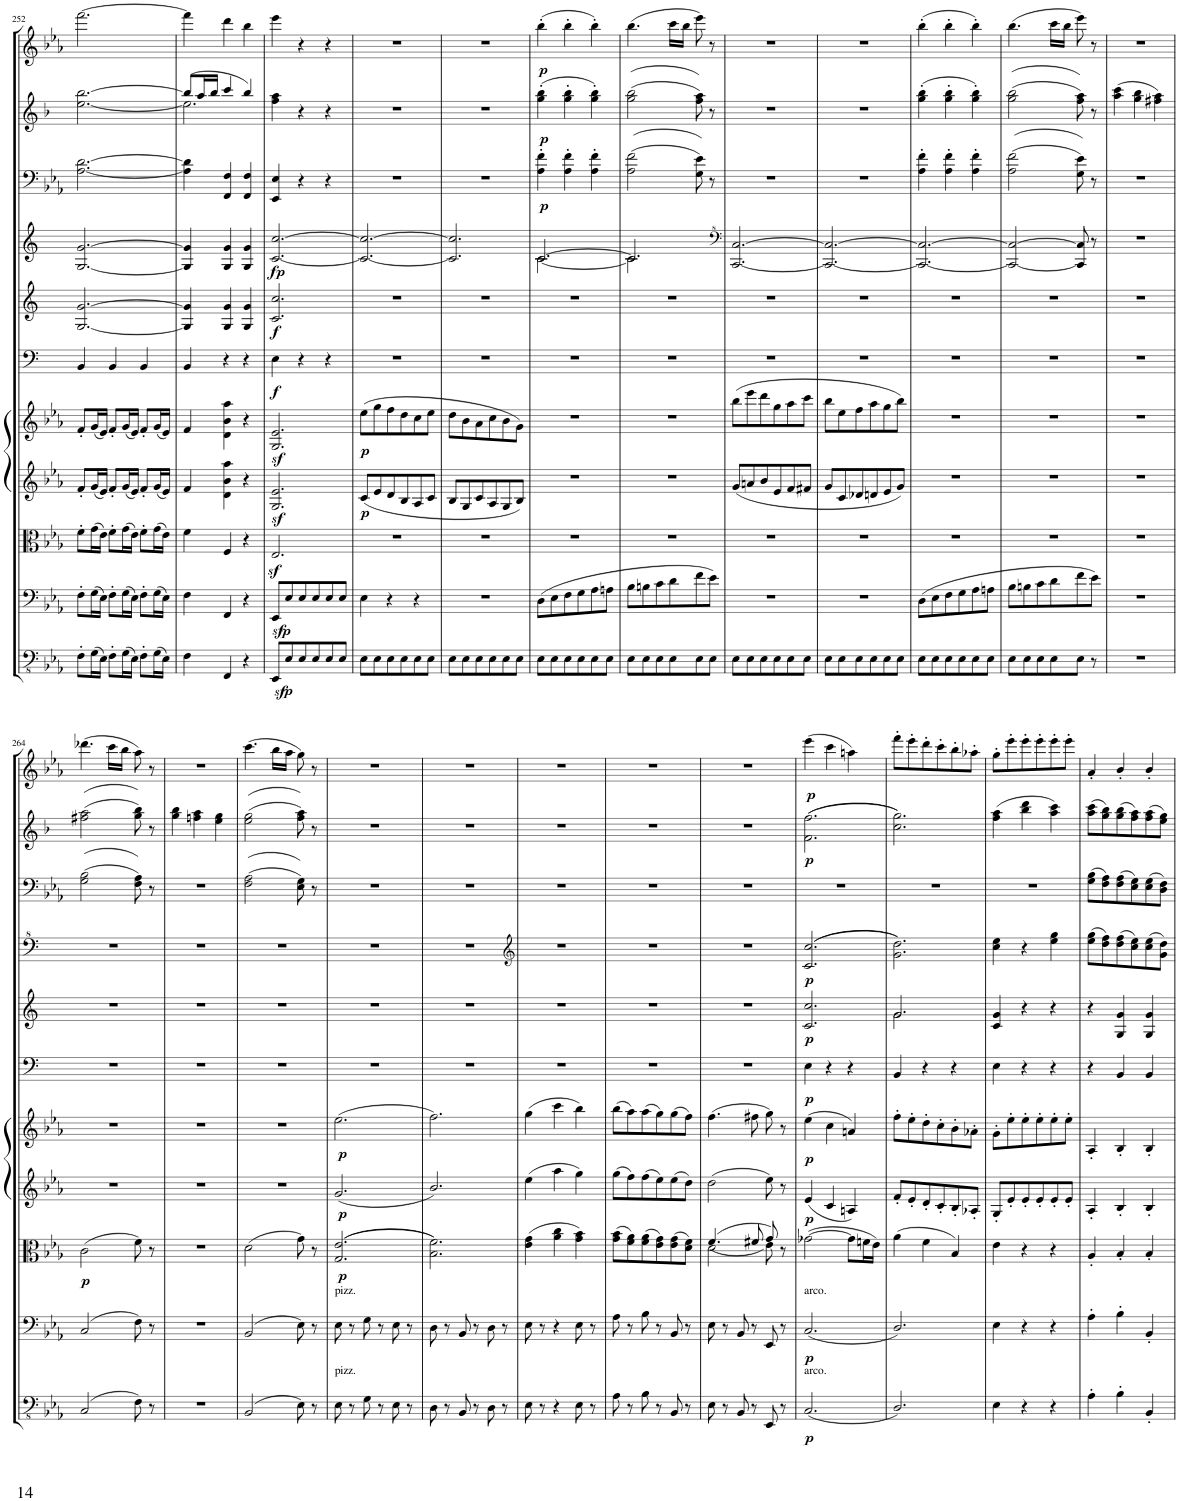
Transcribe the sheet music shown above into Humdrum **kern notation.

**kern	**dynam	**kern	**dynam	**kern	**dynam	**kern	**dynam	**kern	**dynam	**kern	**dynam	**kern	**dynam	**kern	**dynam	**kern	**dynam	**kern	**dynam	**kern	**text	**dynam
*part11	*part11	*part10	*part10	*part9	*part9	*part8	*part8	*part7	*part7	*part6	*part6	*part5	*part5	*part4	*part4	*part3	*part3	*part2	*part2	*part1	*part1	*part1
*staff11	*staff11	*staff10	*staff10	*staff9	*staff9	*staff8	*staff8	*staff7	*staff7	*staff6	*staff6	*staff5	*staff5	*staff4	*staff4	*staff3	*staff3	*staff2	*staff2	*staff1	*staff1	*staff1
*I"Basso.	*	*I"Violoncello.	*	*I"Viola.	*	*I"Violino II.	*	*I"Violino I.	*	*I"Timpani in Es. B.	*	*I"Trombe in Es.	*	*I"Corni in Es.	*	*I"Fagotti.	*	*I"Clarinetti in B.	*	*I"Flauto.	*	*
*	*	*	*	*	*	*	*	*	*	*I'Timp	*	*	*	*	*	*	*	*I'Cl	*	*I'Fl	*	*
!!LO:PB:g=z
*clefFv4	*	*clefF4	*	*clefC3	*	*clefG2	*	*clefG2	*	*clefF4	*	*clefG2	*	*clefG2	*	*clefF4	*	*clefG2	*	*clefG2	*	*
*	*	*	*	*	*	*	*	*	*	*	*	*Trd-2c-3	*	*Trd5c9	*	*	*	*Trd1c2	*	*	*	*
*k[b-e-a-]	*	*k[b-e-a-]	*	*k[b-e-a-]	*	*k[b-e-a-]	*	*k[b-e-a-]	*	*k[b-e-a-]	*	*k[]	*	*k[]	*	*k[b-e-a-]	*	*k[b-]	*	*k[b-e-a-]	*	*
*M3/4	*	*M3/4	*	*M3/4	*	*M3/4	*	*M3/4	*	*M3/4	*	*M3/4	*	*M3/4	*	*M3/4	*	*M3/4	*	*M3/4	*	*
=252	=252	=252	=252	=252	=252	=252	=252	=252	=252	=252	=252	=252	=252	=252	=252	=252	=252	=252	=252	=252	=252	=252
8FF'\L	.	8F'\L	.	8f'\L	.	8f'/L	.	8f'/L	.	4BB-/	.	[2.G/ [2.g/	.	[2.G/ [2.g/	.	[2.A-\ [2.d\	.	[2.ee\ [2.bb-\	.	[2.fff\	.	.
(16GG\L	.	(16G\L	.	(16g\L	.	(16g/L	.	(16g/L	.	.	.	.	.	.	.	.	.	.	.	.	.	.
16EE-\JJ)	.	16E-\JJ)	.	16e-\JJ)	.	16e-/JJ)	.	16e-/JJ)	.	.	.	.	.	.	.	.	.	.	.	.	.	.
8FF'\L	.	8F'\L	.	8f'\L	.	8f'/L	.	8f'/L	.	4BB-/	.	.	.	.	.	.	.	.	.	.	.	.
(16GG\L	.	(16G\L	.	(16g\L	.	(16g/L	.	(16g/L	.	.	.	.	.	.	.	.	.	.	.	.	.	.
16EE-\JJ)	.	16E-\JJ)	.	16e-\JJ)	.	16e-/JJ)	.	16e-/JJ)	.	.	.	.	.	.	.	.	.	.	.	.	.	.
8FF'\L	.	8F'\L	.	8f'\L	.	8f'/L	.	8f'/L	.	4BB-/	.	.	.	.	.	.	.	.	.	.	.	.
(16GG\L	.	(16G\L	.	(16g\L	.	(16g/L	.	(16g/L	.	.	.	.	.	.	.	.	.	.	.	.	.	.
16EE-\JJ)	.	16E-\JJ)	.	16e-\JJ)	.	16e-/JJ)	.	16e-/JJ)	.	.	.	.	.	.	.	.	.	.	.	.	.	.
=253	=253	=253	=253	=253	=253	=253	=253	=253	=253	=253	=253	=253	=253	=253	=253	=253	=253	=253	=253	=253	=253	=253
*	*	*	*	*	*	*	*	*	*	*	*	*	*	*	*	*	*	*^	*	*	*	*
4FF\	.	4F\	.	4f\	.	4f/	.	4f/	.	4BB-/	.	4G/] 4g/]	.	4G/] 4g/]	.	4A-\] 4d\]	.	(8bb-/L]	2.ee\]	.	4fff\]	.	.
.	.	.	.	.	.	.	.	.	.	.	.	.	.	.	.	.	.	16aa/L	.	.	.	.	.
.	.	.	.	.	.	.	.	.	.	.	.	.	.	.	.	.	.	16bb-/JJ	.	.	.	.	.
4FFF/	.	4FF/	.	4F/	.	4d\ 4b-\ 4aa-\	.	4d\ 4b-\ 4aa-\	.	4r	.	4G/ 4g/	.	4G/ 4g/	.	4FF/ 4F/	.	4ccc/	.	.	4ddd\	.	.
!	!	!	!	!	!	!	!	!	!	!	!	!	!	!	!	!	!	!	!	!	!	!LO:LY:b	!
4r	.	4r	.	4r	.	4r	.	4r	.	4r	.	4G/ 4g/	.	4G/ 4g/	.	4FF/ 4F/	.	4bb-/)	.	.	4bb-\	.	.
*	*	*	*	*	*	*	*	*	*	*	*	*	*	*	*	*	*	*v	*v	*	*	*	*
=254	=254	=254	=254	=254	=254	=254	=254	=254	=254	=254	=254	=254	=254	=254	=254	=254	=254	=254	=254	=254	=254	=254
!	!	!	!	!	!	!	!	!	!	!	!LO:DY:b	!	!LO:DY:b	!	!LO:DY:b	!	!	!	!	!	!	!
8EEE-z</L	.	8EE-z</L	.	2.E-z</	.	2.G/z< 2.e-/z<	.	2.G/z< 2.e-/z<	.	4E-\	f	2.c/ 2.cc/	f	[2.c/ [2.cc/	fp	4EE-/ 4E-/	.	4ff\ 4aa\	.	4eee-\	.	.
!	!LO:DY:b	!	!LO:DY:b	!	!	!	!	!	!	!	!	!	!	!	!	!	!	!	!	!	!	!
8EE-/	p	8E-/	p	.	.	.	.	.	.	.	.	.	.	.	.	.	.	.	.	.	.	.
8EE-/	.	8E-/	.	.	.	.	.	.	.	4r	.	.	.	.	.	4r	.	4r	.	4r	.	.
8EE-/	.	8E-/	.	.	.	.	.	.	.	.	.	.	.	.	.	.	.	.	.	.	.	.
8EE-/	.	8E-/	.	.	.	.	.	.	.	4r	.	.	.	.	.	4r	.	4r	.	4r	.	.
8EE-/J	.	8E-/J	.	.	.	.	.	.	.	.	.	.	.	.	.	.	.	.	.	.	.	.
=255	=255	=255	=255	=255	=255	=255	=255	=255	=255	=255	=255	=255	=255	=255	=255	=255	=255	=255	=255	=255	=255	=255
!	!	!	!	!	!	!	!LO:DY:b	!	!LO:DY:b	!	!	!	!	!	!	!	!	!	!	!	!	!
8EE-\L	.	4E-\	.	2.r	.	(8c/L	p	(8ee-\L	p	2.r	.	2.r	.	2.c/_ 2.cc/_	.	2.r	.	2.r	.	2.r	.	.
8EE-\	.	.	.	.	.	8e-/	.	8gg\	.	.	.	.	.	.	.	.	.	.	.	.	.	.
8EE-\	.	4r	.	.	.	8d/	.	8ff\	.	.	.	.	.	.	.	.	.	.	.	.	.	.
8EE-\	.	.	.	.	.	8B-/	.	8dd\	.	.	.	.	.	.	.	.	.	.	.	.	.	.
8EE-\	.	4r	.	.	.	8A-/	.	8cc\	.	.	.	.	.	.	.	.	.	.	.	.	.	.
8EE-\J	.	.	.	.	.	8c/J	.	8ee-\J	.	.	.	.	.	.	.	.	.	.	.	.	.	.
=256	=256	=256	=256	=256	=256	=256	=256	=256	=256	=256	=256	=256	=256	=256	=256	=256	=256	=256	=256	=256	=256	=256
8EE-\L	.	2.r	.	2.r	.	8B-/L	.	8dd\L	.	2.r	.	2.r	.	2.c/] 2.cc/]	.	2.r	.	2.r	.	2.r	.	.
8EE-\	.	.	.	.	.	8G/	.	8b-\	.	.	.	.	.	.	.	.	.	.	.	.	.	.
8EE-\	.	.	.	.	.	8c/	.	8a-\	.	.	.	.	.	.	.	.	.	.	.	.	.	.
8EE-\	.	.	.	.	.	8A-/	.	8cc\	.	.	.	.	.	.	.	.	.	.	.	.	.	.
8EE-\	.	.	.	.	.	8G/	.	8b-\	.	.	.	.	.	.	.	.	.	.	.	.	.	.
8EE-\J	.	.	.	.	.	8B-/J)	.	8g\J)	.	.	.	.	.	.	.	.	.	.	.	.	.	.
=257	=257	=257	=257	=257	=257	=257	=257	=257	=257	=257	=257	=257	=257	=257	=257	=257	=257	=257	=257	=257	=257	=257
*	*	*	*	*	*	*	*	*	*	*	*	*	*	*^	*	*	*	*	*	*	*	*
!	!	!	!	!	!	!	!	!	!	!	!	!	!	!	!	!	!	!LO:DY:b	!	!LO:DY:b	!	!	!LO:DY:b
8EE-\L	.	(8D\L	.	2.r	.	2.r	.	2.r	.	2.r	.	2.r	.	[2.c/	[2.c\	.	4A-\' 4f\'	p	(4gg\' 4bb-\'	p	(4bb-'\	.	p
8EE-\	.	8E-\	.	.	.	.	.	.	.	.	.	.	.	.	.	.	.	.	.	.	.	.	.
8EE-\	.	8F\	.	.	.	.	.	.	.	.	.	.	.	.	.	.	4A-\' 4f\'	.	4gg\' 4bb-\'	.	4bb-'\	.	.
8EE-\	.	8G\	.	.	.	.	.	.	.	.	.	.	.	.	.	.	.	.	.	.	.	.	.
8EE-\	.	8A-\	.	.	.	.	.	.	.	.	.	.	.	.	.	.	4A-\' 4f\'	.	4gg\' 4bb-\')	.	4bb-'\)	.	.
8EE-\J	.	8An\J	.	.	.	.	.	.	.	.	.	.	.	.	.	.	.	.	.	.	.	.	.
=258	=258	=258	=258	=258	=258	=258	=258	=258	=258	=258	=258	=258	=258	=258	=258	=258	=258	=258	=258	=258	=258	=258	=258
8EE-\L	.	8B-\L	.	2.r	.	2.r	.	2.r	.	2.r	.	2.r	.	2.c/]	2.c\]	.	((2A-\ 2f\	.	((2gg\ 2bb-\	.	(4.bb-\	.	.
8EE-\	.	8Bn\	.	.	.	.	.	.	.	.	.	.	.	.	.	.	.	.	.	.	.	.	.
8EE-\	.	8c\	.	.	.	.	.	.	.	.	.	.	.	.	.	.	.	.	.	.	.	.	.
8EE-\	.	8d\	.	.	.	.	.	.	.	.	.	.	.	.	.	.	.	.	.	.	16ccc\LL	.	.
.	.	.	.	.	.	.	.	.	.	.	.	.	.	.	.	.	.	.	.	.	16bb-\JJ	.	.
8EE-\	.	8f\	.	.	.	.	.	.	.	.	.	.	.	.	.	.	8G\ 8e-\))	.	8ff\ 8aa\))	.	8eee-\)	.	.
8EE-\J	.	8e-\J)	.	.	.	.	.	.	.	.	.	.	.	.	.	.	8r	.	8r	.	8r	.	.
*	*	*	*	*	*	*	*	*	*	*	*	*	*	*v	*v	*	*	*	*	*	*	*	*
=259	=259	=259	=259	=259	=259	=259	=259	=259	=259	=259	=259	=259	=259	=259	=259	=259	=259	=259	=259	=259	=259	=259
*	*	*	*	*	*	*	*	*	*	*	*	*	*	*clefF^4	*	*	*	*	*	*	*	*
8EE-\L	.	2.r	.	2.r	.	(8g/L	.	(8bb-\L	.	2.r	.	2.r	.	[2.C/ [2.c/	.	2.r	.	2.r	.	2.r	.	.
8EE-\	.	.	.	.	.	8an/	.	8eee-\	.	.	.	.	.	.	.	.	.	.	.	.	.	.
8EE-\	.	.	.	.	.	8b-/	.	8ddd\	.	.	.	.	.	.	.	.	.	.	.	.	.	.
8EE-\	.	.	.	.	.	8e-/	.	8gg\	.	.	.	.	.	.	.	.	.	.	.	.	.	.
8EE-\	.	.	.	.	.	8f/	.	8aa-\	.	.	.	.	.	.	.	.	.	.	.	.	.	.
8EE-\J	.	.	.	.	.	8f#X/J	.	8ccc\J	.	.	.	.	.	.	.	.	.	.	.	.	.	.
=260	=260	=260	=260	=260	=260	=260	=260	=260	=260	=260	=260	=260	=260	=260	=260	=260	=260	=260	=260	=260	=260	=260
8EE-\L	.	2.r	.	2.r	.	8g/L	.	8bb-\L	.	2.r	.	2.r	.	2.C/_ 2.c/_	.	2.r	.	2.r	.	2.r	.	.
8EE-\	.	.	.	.	.	8c/	.	8ee-\	.	.	.	.	.	.	.	.	.	.	.	.	.	.
8EE-\	.	.	.	.	.	8d-X/	.	8ff\	.	.	.	.	.	.	.	.	.	.	.	.	.	.
8EE-\	.	.	.	.	.	8dn/	.	8aa-\	.	.	.	.	.	.	.	.	.	.	.	.	.	.
8EE-\	.	.	.	.	.	8e-/	.	8gg\	.	.	.	.	.	.	.	.	.	.	.	.	.	.
8EE-\J	.	.	.	.	.	8g/J)	.	8bb-\J)	.	.	.	.	.	.	.	.	.	.	.	.	.	.
=261	=261	=261	=261	=261	=261	=261	=261	=261	=261	=261	=261	=261	=261	=261	=261	=261	=261	=261	=261	=261	=261	=261
8EE-\L	.	(8D\L	.	2.r	.	2.r	.	2.r	.	2.r	.	2.r	.	2.C/_ 2.c/_	.	4A-\' 4f\'	.	(4gg\' 4bb-\'	.	(4bb-'\	.	.
8EE-\	.	8E-\	.	.	.	.	.	.	.	.	.	.	.	.	.	.	.	.	.	.	.	.
8EE-\	.	8F\	.	.	.	.	.	.	.	.	.	.	.	.	.	4A-\' 4f\'	.	4gg\' 4bb-\'	.	4bb-'\	.	.
8EE-\	.	8G\	.	.	.	.	.	.	.	.	.	.	.	.	.	.	.	.	.	.	.	.
8EE-\	.	8A-\	.	.	.	.	.	.	.	.	.	.	.	.	.	4A-\' 4f\'	.	4gg\' 4bb-\')	.	4bb-'\)	.	.
8EE-\J	.	8An\J	.	.	.	.	.	.	.	.	.	.	.	.	.	.	.	.	.	.	.	.
=262	=262	=262	=262	=262	=262	=262	=262	=262	=262	=262	=262	=262	=262	=262	=262	=262	=262	=262	=262	=262	=262	=262
8EE-\L	.	8B-\L	.	2.r	.	2.r	.	2.r	.	2.r	.	2.r	.	2C/_ 2c/_	.	((2A-\ 2f\	.	((2gg\ 2bb-\	.	(4.bb-\	.	.
8EE-\	.	8Bn\	.	.	.	.	.	.	.	.	.	.	.	.	.	.	.	.	.	.	.	.
8EE-\	.	8c\	.	.	.	.	.	.	.	.	.	.	.	.	.	.	.	.	.	.	.	.
8EE-\	.	8d\	.	.	.	.	.	.	.	.	.	.	.	.	.	.	.	.	.	16ccc\LL	.	.
.	.	.	.	.	.	.	.	.	.	.	.	.	.	.	.	.	.	.	.	16bb-\JJ	.	.
8EE-\J	.	8f\	.	.	.	.	.	.	.	.	.	.	.	8C/] 8c/]	.	8G\ 8e-\))	.	8ff\ 8aa\))	.	8eee-\)	.	.
8r	.	8e-\J)	.	.	.	.	.	.	.	.	.	.	.	8r	.	8r	.	8r	.	8r	.	.
=263	=263	=263	=263	=263	=263	=263	=263	=263	=263	=263	=263	=263	=263	=263	=263	=263	=263	=263	=263	=263	=263	=263
2.r	.	2.r	.	2.r	.	2.r	.	2.r	.	2.r	.	2.r	.	2.r	.	2.r	.	(4aa\ 4ccc\	.	2.r	.	.
.	.	.	.	.	.	.	.	.	.	.	.	.	.	.	.	.	.	4gg\ 4bb-\	.	.	.	.
.	.	.	.	.	.	.	.	.	.	.	.	.	.	.	.	.	.	4ff#X\ 4aa\)	.	.	.	.
!!LO:LB:g=z
=264	=264	=264	=264	=264	=264	=264	=264	=264	=264	=264	=264	=264	=264	=264	=264	=264	=264	=264	=264	=264	=264	=264
!	!	!	!	!	!LO:DY:b	!	!	!	!	!	!	!	!	!	!	!	!	!	!	!	!	!
(2CC/	.	(2C/	.	(2c\	p	2.r	.	2.r	.	2.r	.	2.r	.	2.r	.	((2G\ 2B-\	.	((2ff#X\ 2aa\	.	(4.ddd-X\	.	.
.	.	.	.	.	.	.	.	.	.	.	.	.	.	.	.	.	.	.	.	16ccc\LL	.	.
.	.	.	.	.	.	.	.	.	.	.	.	.	.	.	.	.	.	.	.	16bb-\JJ	.	.
8FF\)	.	8F\)	.	8f\)	.	.	.	.	.	.	.	.	.	.	.	8F\ 8A-\))	.	8gg\ 8bb-\))	.	8aa-\)	.	.
8r	.	8r	.	8r	.	.	.	.	.	.	.	.	.	.	.	8r	.	8r	.	8r	.	.
=265	=265	=265	=265	=265	=265	=265	=265	=265	=265	=265	=265	=265	=265	=265	=265	=265	=265	=265	=265	=265	=265	=265
2.r	.	2.r	.	2.r	.	2.r	.	2.r	.	2.r	.	2.r	.	2.r	.	2.r	.	4gg\ 4bb-\	.	2.r	.	.
.	.	.	.	.	.	.	.	.	.	.	.	.	.	.	.	.	.	4ffn\ 4aa\	.	.	.	.
.	.	.	.	.	.	.	.	.	.	.	.	.	.	.	.	.	.	4ee\ 4gg\	.	.	.	.
=266	=266	=266	=266	=266	=266	=266	=266	=266	=266	=266	=266	=266	=266	=266	=266	=266	=266	=266	=266	=266	=266	=266
(2BBB-/	.	(2BB-/	.	(2d\	.	2.r	.	2.r	.	2.r	.	2.r	.	2.r	.	((2F\ 2A-\	.	((2ee\ 2gg\	.	(4.ccc\	.	.
.	.	.	.	.	.	.	.	.	.	.	.	.	.	.	.	.	.	.	.	16bb-\LL	.	.
.	.	.	.	.	.	.	.	.	.	.	.	.	.	.	.	.	.	.	.	16aa-\JJ	.	.
8EE-\)	.	8E-\)	.	8g\)	.	.	.	.	.	.	.	.	.	.	.	8E-\ 8G\))	.	8ff\ 8aa\))	.	8gg\)	.	.
8r	.	8r	.	8r	.	.	.	.	.	.	.	.	.	.	.	8r	.	8r	.	8r	.	.
=267	=267	=267	=267	=267	=267	=267	=267	=267	=267	=267	=267	=267	=267	=267	=267	=267	=267	=267	=267	=267	=267	=267
!	!	!LO:TX:a:t=pizz.	!	!	!	!	!	!	!	!	!	!	!	!	!	!	!	!	!	!	!	!
!LO:TX:a:t=pizz.	!	!	!	!	!	!	!	!	!	!	!	!	!	!	!	!	!	!	!	!	!	!
!	!	!	!	!	!LO:DY:b	!	!LO:DY:b	!	!LO:DY:b	!	!	!	!	!	!	!	!	!	!	!	!	!
8EE-\	.	8E-\	.	((2.G/ 2.e-/	p	(2.g/	p	(2.ee-\	p	2.r	.	2.r	.	2.r	.	2.r	.	2.r	.	2.r	.	.
8r	.	8r	.	.	.	.	.	.	.	.	.	.	.	.	.	.	.	.	.	.	.	.
8GG\	.	8G\	.	.	.	.	.	.	.	.	.	.	.	.	.	.	.	.	.	.	.	.
8r	.	8r	.	.	.	.	.	.	.	.	.	.	.	.	.	.	.	.	.	.	.	.
8EE-\	.	8E-\	.	.	.	.	.	.	.	.	.	.	.	.	.	.	.	.	.	.	.	.
8r	.	8r	.	.	.	.	.	.	.	.	.	.	.	.	.	.	.	.	.	.	.	.
=268	=268	=268	=268	=268	=268	=268	=268	=268	=268	=268	=268	=268	=268	=268	=268	=268	=268	=268	=268	=268	=268	=268
8DD\	.	8D\	.	2.B-\ 2.f\))	.	2.b-/)	.	2.ff\)	.	2.r	.	2.r	.	2.r	.	2.r	.	2.r	.	2.r	.	.
8r	.	8r	.	.	.	.	.	.	.	.	.	.	.	.	.	.	.	.	.	.	.	.
8BBB-/	.	8BB-/	.	.	.	.	.	.	.	.	.	.	.	.	.	.	.	.	.	.	.	.
8r	.	8r	.	.	.	.	.	.	.	.	.	.	.	.	.	.	.	.	.	.	.	.
8DD\	.	8D\	.	.	.	.	.	.	.	.	.	.	.	.	.	.	.	.	.	.	.	.
8r	.	8r	.	.	.	.	.	.	.	.	.	.	.	.	.	.	.	.	.	.	.	.
=269	=269	=269	=269	=269	=269	=269	=269	=269	=269	=269	=269	=269	=269	=269	=269	=269	=269	=269	=269	=269	=269	=269
*	*	*	*	*	*	*	*	*	*	*	*	*	*	*clefG2	*	*	*	*	*	*	*	*
8EE-\	.	8E-\	.	(4e-\ 4g\	.	(4ee-\	.	(4gg\	.	2.r	.	2.r	.	2.r	.	2.r	.	2.r	.	2.r	.	.
8r	.	8r	.	.	.	.	.	.	.	.	.	.	.	.	.	.	.	.	.	.	.	.
4r	.	4r	.	4a-\ 4cc\	.	4aa-\	.	4ccc\	.	.	.	.	.	.	.	.	.	.	.	.	.	.
8EE-\	.	8E-\	.	4g\ 4b-\)	.	4gg\)	.	4bb-\)	.	.	.	.	.	.	.	.	.	.	.	.	.	.
8r	.	8r	.	.	.	.	.	.	.	.	.	.	.	.	.	.	.	.	.	.	.	.
=270	=270	=270	=270	=270	=270	=270	=270	=270	=270	=270	=270	=270	=270	=270	=270	=270	=270	=270	=270	=270	=270	=270
8AA-\	.	8A-\	.	(8g\ 8b-\L	.	(8gg\L	.	(8bb-\L	.	2.r	.	2.r	.	2.r	.	2.r	.	2.r	.	2.r	.	.
8r	.	8r	.	8f\ 8a-\)	.	8ff\)	.	8aa-\)	.	.	.	.	.	.	.	.	.	.	.	.	.	.
8BB-\	.	8B-\	.	(8f\ 8a-\	.	(8ff\	.	(8aa-\	.	.	.	.	.	.	.	.	.	.	.	.	.	.
8r	.	8r	.	8e-\ 8g\)	.	8ee-\)	.	8gg\)	.	.	.	.	.	.	.	.	.	.	.	.	.	.
8BBB-/	.	8BB-/	.	(8e-\ 8g\	.	(8ee-\	.	(8gg\	.	.	.	.	.	.	.	.	.	.	.	.	.	.
8r	.	8r	.	8d\ 8f\J)	.	8dd\J)	.	8ff\J)	.	.	.	.	.	.	.	.	.	.	.	.	.	.
=271	=271	=271	=271	=271	=271	=271	=271	=271	=271	=271	=271	=271	=271	=271	=271	=271	=271	=271	=271	=271	=271	=271
*	*	*	*	*^	*	*	*	*	*	*	*	*	*	*	*	*	*	*	*	*	*	*
8EE-\	.	8E-\	.	(4.f/	(2d\	.	(2dd\	.	(4.ff\	.	2.r	.	2.r	.	2.r	.	2.r	.	2.r	.	2.r	.	.
8r	.	8r	.	.	.	.	.	.	.	.	.	.	.	.	.	.	.	.	.	.	.	.	.
8BBB-/	.	8BB-/	.	.	.	.	.	.	.	.	.	.	.	.	.	.	.	.	.	.	.	.	.
8r	.	8r	.	8f#X/	.	.	.	.	8ff#X\	.	.	.	.	.	.	.	.	.	.	.	.	.	.
8EEE-/	.	8EE-/	.	8g/)	8e-\)	.	8ee-\)	.	8gg\)	.	.	.	.	.	.	.	.	.	.	.	.	.	.
8r	.	8r	.	8r	8ryy	.	8r	.	8r	.	.	.	.	.	.	.	.	.	.	.	.	.	.
=272	=272	=272	=272	=272	=272	=272	=272	=272	=272	=272	=272	=272	=272	=272	=272	=272	=272	=272	=272	=272	=272	=272	=272
!	!	!LO:TX:a:t=arco.	!	!	!	!	!	!	!	!	!	!	!	!	!	!	!	!	!	!	!	!	!
!LO:TX:a:t=arco.	!	!	!	!	!	!	!	!	!	!	!	!	!	!	!	!	!	!	!	!	!	!	!
!	!LO:DY:b	!	!LO:DY:b	!	!	!	!	!LO:DY:b	!	!LO:DY:b	!	!LO:DY:b	!	!LO:DY:b	!	!LO:DY:b	!	!	!	!LO:DY:b	!	!	!LO:DY:b
*	*	*	*	*v	*v	*	*	*	*	*	*	*	*	*	*	*	*	*	*	*	*	*	*
(2.CC/	p	(2.C/	p	([2g-X\	.	(4e-/	p	(4ee-\	p	4E-\	p	2.c/ 2.cc/	p	((2.c/ 2.cc/	p	2.r	.	((2.f\ 2.ff\	p	(4eee-\	.	p
.	.	.	.	.	.	4c/	.	4cc\	.	4r	.	.	.	.	.	.	.	.	.	4ccc\	.	.
.	.	.	.	8g-\L]	.	4An/)	.	4an/)	.	4r	.	.	.	.	.	.	.	.	.	4aan\)	.	.
.	.	.	.	16fn\L	.	.	.	.	.	.	.	.	.	.	.	.	.	.	.	.	.	.
.	.	.	.	16e-\JJ)	.	.	.	.	.	.	.	.	.	.	.	.	.	.	.	.	.	.
=273	=273	=273	=273	=273	=273	=273	=273	=273	=273	=273	=273	=273	=273	=273	=273	=273	=273	=273	=273	=273	=273	=273
*	*	*	*	*	*	*	*	*	*	*	*	*^	*	*	*	*	*	*	*	*	*	*
2.DD/)	.	2.D/)	.	(4a-\	.	8f'/L	.	8ff'\L	.	4BB-/	.	2.g/	2.g\	.	2.g\ 2.dd\))	.	2.r	.	2.cc\ 2.gg\))	.	8fff'\L	.	.
.	.	.	.	.	.	8e-'/	.	8ee-'\	.	.	.	.	.	.	.	.	.	.	.	.	8eee-'\	.	.
.	.	.	.	4f\	.	8d'/	.	8dd'\	.	4r	.	.	.	.	.	.	.	.	.	.	8ddd'\	.	.
.	.	.	.	.	.	8c'/	.	8cc'\	.	.	.	.	.	.	.	.	.	.	.	.	8ccc'\	.	.
.	.	.	.	4B-/)	.	8B-'/	.	8b-'\	.	4r	.	.	.	.	.	.	.	.	.	.	8bb-'\	.	.
.	.	.	.	.	.	8A-X'/J	.	8a-X'\J	.	.	.	.	.	.	.	.	.	.	.	.	8aa-X'\J	.	.
*	*	*	*	*	*	*	*	*	*	*	*	*v	*v	*	*	*	*	*	*	*	*	*	*
=274	=274	=274	=274	=274	=274	=274	=274	=274	=274	=274	=274	=274	=274	=274	=274	=274	=274	=274	=274	=274	=274	=274
4EE-\	.	4E-\	.	4e-\	.	8G'/L	.	8g'\L	.	4E-\	.	4c/ 4g/	.	4cc\ 4ee\	.	2.r	.	(4ff\ 4aa\	.	8gg'\L	.	.
.	.	.	.	.	.	8e-'/	.	8ee-'\	.	.	.	.	.	.	.	.	.	.	.	8eee-'\	.	.
4r	.	4r	.	4r	.	8e-'/	.	8ee-'\	.	4r	.	4r	.	4r	.	.	.	4bb-\ 4ddd\	.	8eee-'\	.	.
.	.	.	.	.	.	8e-'/	.	8ee-'\	.	.	.	.	.	.	.	.	.	.	.	8eee-'\	.	.
4r	.	4r	.	4r	.	8e-'/	.	8ee-'\	.	4r	.	4r	.	4ee\ 4gg\	.	.	.	4aa\ 4ccc\)	.	8eee-'\	.	.
.	.	.	.	.	.	8e-'/J	.	8ee-'\J	.	.	.	.	.	.	.	.	.	.	.	8eee-'\J	.	.
=275	=275	=275	=275	=275	=275	=275	=275	=275	=275	=275	=275	=275	=275	=275	=275	=275	=275	=275	=275	=275	=275	=275
4AA-'\	.	4A-'\	.	4A-'/	.	4A-'/	.	4A-'/	.	4r	.	4r	.	(8ee\ 8gg\L	.	(8G\ 8B-\L	.	(8aa\ 8ccc\L	.	4a-'/	.	.
.	.	.	.	.	.	.	.	.	.	.	.	.	.	8dd\ 8ff\)	.	8F\ 8A-\)	.	8gg\ 8bb-\)	.	.	.	.
4BB-'\	.	4B-'\	.	4B-'/	.	4B-'/	.	4B-'/	.	4BB-/	.	4G/ 4g/	.	(8dd\ 8ff\	.	(8F\ 8A-\	.	(8gg\ 8bb-\	.	4b-'/	.	.
.	.	.	.	.	.	.	.	.	.	.	.	.	.	8cc\ 8ee\)	.	8E-\ 8G\)	.	8ff\ 8aa\)	.	.	.	.
4BBB-'/	.	4BB-'/	.	4B-'/	.	4B-'/	.	4B-'/	.	4BB-/	.	4G/ 4g/	.	(8cc\ 8ee\	.	(8E-\ 8G\	.	(8ff\ 8aa\	.	4b-'/	.	.
.	.	.	.	.	.	.	.	.	.	.	.	.	.	8g\ 8dd\J)	.	8D\ 8F\J)	.	8ee\ 8gg\J)	.	.	.	.
=	=	=	=	=	=	=	=	=	=	=	=	=	=	=	=	=	=	=	=	=	=	=
*-	*-	*-	*-	*-	*-	*-	*-	*-	*-	*-	*-	*-	*-	*-	*-	*-	*-	*-	*-	*-	*-	*-
